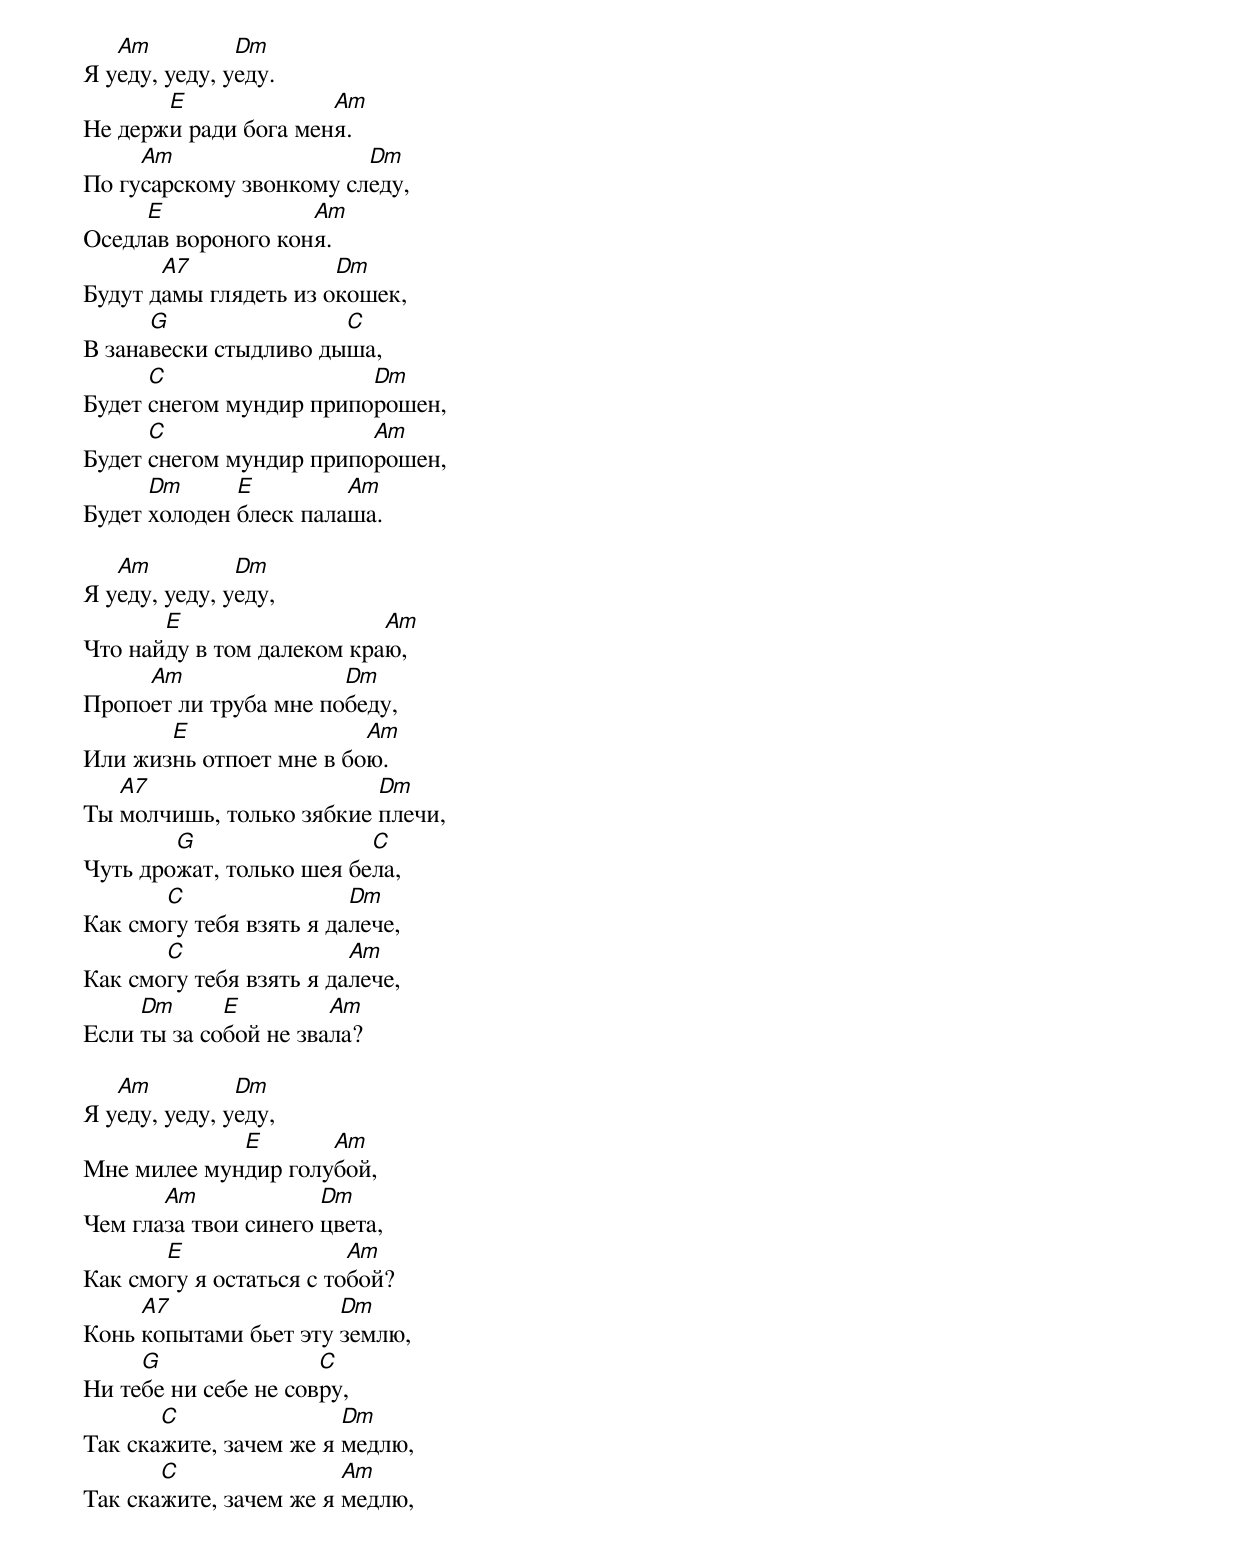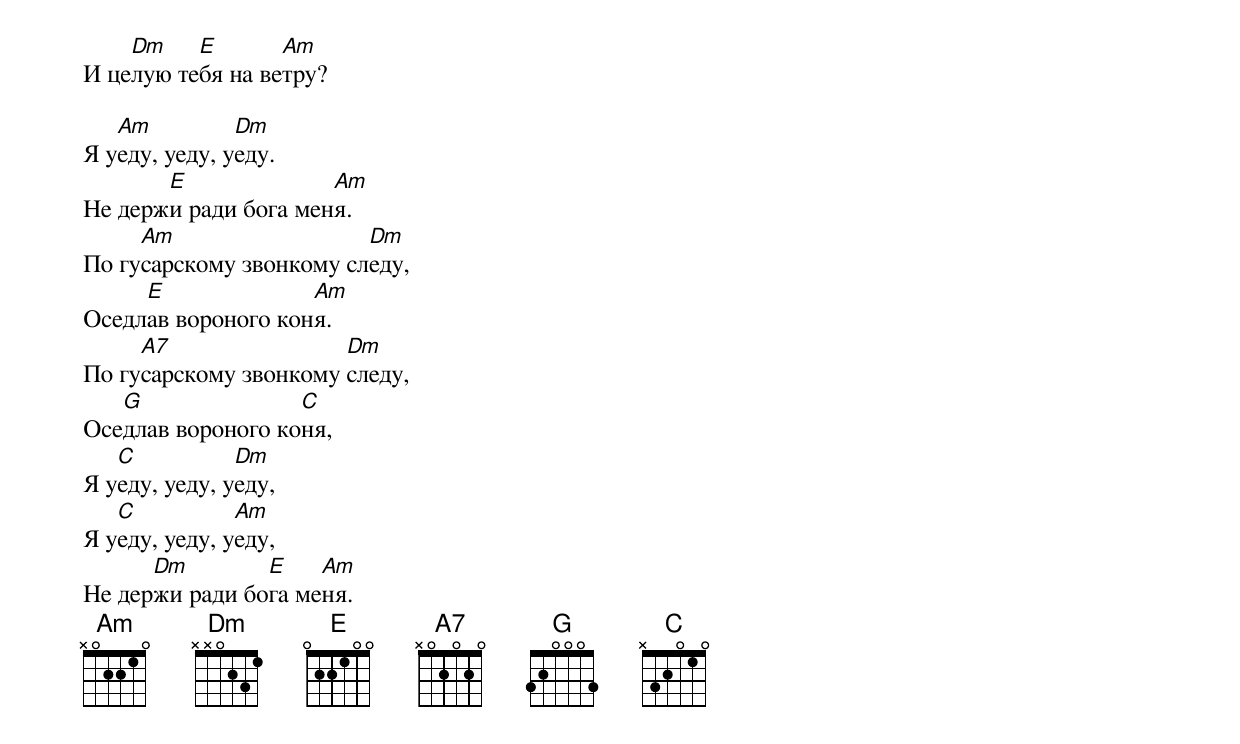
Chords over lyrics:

   Am          Dm
Я уеду, уеду, уеду.
       E              Am
Не держи ради бога меня.
     Am                  Dm
По гусарскому звонкому следу,
     E              Am
Оседлав вороного коня.
       A7              Dm
Будут дамы глядеть из окошек,
      G                C
В занавески стыдливо дыша,
      C                  Dm
Будет снегом мундир припорошен,
      C                  Am
Будет снегом мундир припорошен,
      Dm      E         Am
Будет холоден блеск палаша.

   Am          Dm
Я уеду, уеду, уеду,
       E                   Am
Что найду в том далеком краю,
     Am                Dm
Пропоет ли труба мне победу,
       E                 Am
Или жизнь отпоет мне в бою.
   A7                     Dm
Ты молчишь, только зябкие плечи,
        G                 C
Чуть дрожат, только шея бела,
       C                 Dm
Как смогу тебя взять я далече,
       C                 Am
Как смогу тебя взять я далече,
     Dm      E         Am
Если ты за собой не звала?

   Am          Dm
Я уеду, уеду, уеду,
             E       Am
Мне милее мундир голубой,
       Am             Dm
Чем глаза твои синего цвета,
       E                 Am
Как смогу я остаться с тобой?
     A7                Dm
Конь копытами бьет эту землю,
     G                C
Ни тебе ни себе не совру,
       C                Dm
Так скажите, зачем же я медлю,
       C                Am
Так скажите, зачем же я медлю,
    Dm    E       Am
И целую тебя на ветру?

   Am          Dm
Я уеду, уеду, уеду.
       E              Am
Не держи ради бога меня.
     Am                  Dm
По гусарскому звонкому следу,
     E              Am
Оседлав вороного коня.
     A7                Dm
По гусарскому звонкому следу,
   G               C
Оседлав вороного коня,
   C           Dm
Я уеду, уеду, уеду,
   C           Am
Я уеду, уеду, уеду,
      Dm        E    Am
Не держи ради бога меня.
